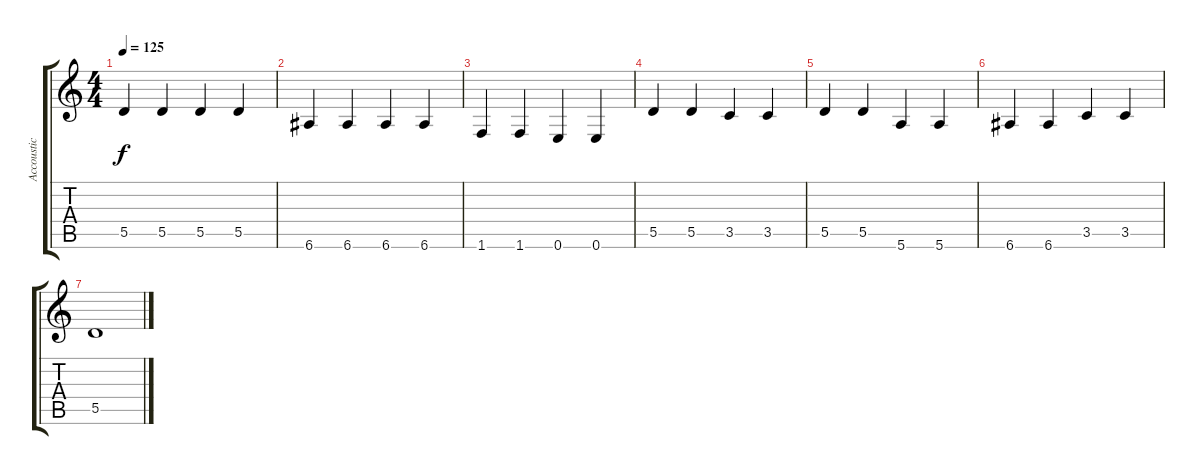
\track ("Accoustic guitar 2" "Accoustic ") {instrument acousticguitarnylon}
\staff {score tabs}
\tuning (E4 B3 G3 D3 A2 E2) {hide}
\ts (4 4)
\tempo 125
\clef g2
\ks c
5.5.4{dy f} 5.5.4 5.5.4 5.5.4 |
6.6.4 6.6.4 6.6.4 6.6.4 |
1.6.4 1.6.4 0.6.4 0.6.4 |
5.5.4 5.5.4 3.5.4 3.5.4 |
5.5.4 5.5.4 5.6.4 5.6.4 |
6.6.4 6.6.4 3.5.4 3.5.4 |
5.5.1
